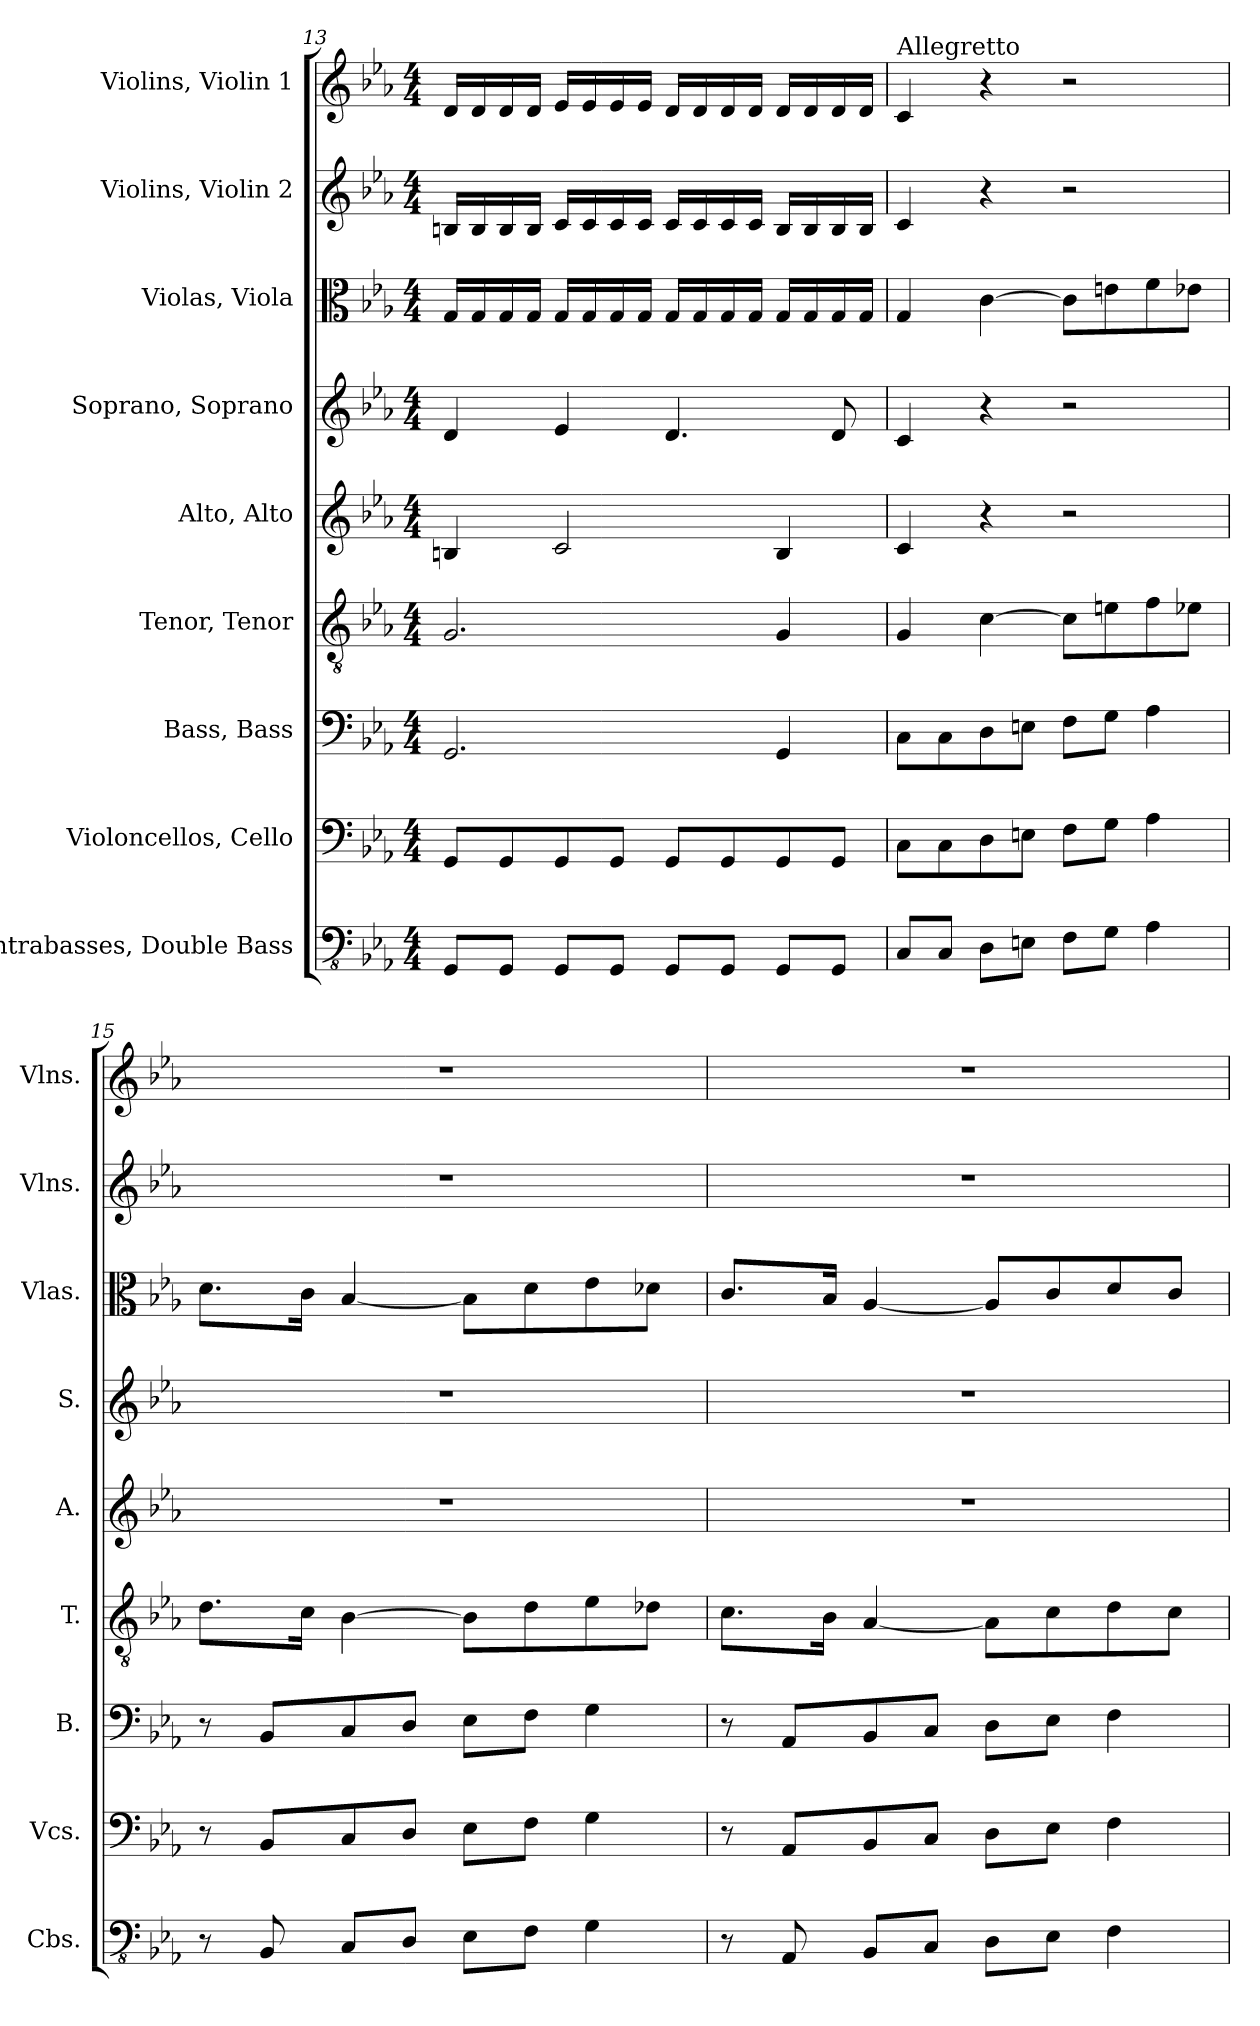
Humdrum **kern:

**kern	**kern	**kern	**kern	**kern	**kern	**kern	**kern	**kern
*part9	*part8	*part7	*part6	*part5	*part4	*part3	*part2	*part1
*staff9	*staff8	*staff7	*staff6	*staff5	*staff4	*staff3	*staff2	*staff1
*I"Contrabasses, Double Bass	*I"Violoncellos, Cello	*I"Bass, Bass	*I"Tenor, Tenor	*I"Alto, Alto	*I"Soprano, Soprano	*I"Violas, Viola	*I"Violins, Violin 2	*I"Violins, Violin 1
*I'Cbs.	*I'Vcs.	*I'B.	*I'T.	*I'A.	*I'S.	*I'Vlas.	*I'Vlns.	*I'Vlns.
!!LO:PB:g=z
*clefFv4	*clefF4	*clefF4	*clefGv2	*clefG2	*clefG2	*clefC3	*clefG2	*clefG2
*k[b-e-a-]	*k[b-e-a-]	*k[b-e-a-]	*k[b-e-a-]	*k[b-e-a-]	*k[b-e-a-]	*k[b-e-a-]	*k[b-e-a-]	*k[b-e-a-]
*M4/4	*M4/4	*M4/4	*M4/4	*M4/4	*M4/4	*M4/4	*M4/4	*M4/4
=13	=13	=13	=13	=13	=13	=13	=13	=13
8GGG/L	8GG/L	2.GG/	2.G/	4Bn/	4d/	16G/LL	16Bn/LL	16d/LL
.	.	.	.	.	.	16G/	16B/	16d/
8GGG/J	8GG/	.	.	.	.	16G/	16B/	16d/
.	.	.	.	.	.	16G/JJ	16B/JJ	16d/JJ
8GGG/L	8GG/	.	.	2c/	4e-/	16G/LL	16c/LL	16e-/LL
.	.	.	.	.	.	16G/	16c/	16e-/
8GGG/J	8GG/J	.	.	.	.	16G/	16c/	16e-/
.	.	.	.	.	.	16G/JJ	16c/JJ	16e-/JJ
*	*	*	*	*	*	*	*	*MM35
8GGG/L	8GG/L	.	.	.	4.d/	16G/LL	16c/LL	16d/LL
.	.	.	.	.	.	16G/	16c/	16d/
8GGG/J	8GG/	.	.	.	.	16G/	16c/	16d/
.	.	.	.	.	.	16G/JJ	16c/JJ	16d/JJ
*	*	*	*	*	*	*	*	*MM30
8GGG/L	8GG/	4GG/	4G/	4B/	.	16G/LL	16B/LL	16d/LL
.	.	.	.	.	.	16G/	16B/	16d/
*	*	*	*	*	*	*	*	*MM25
8GGG/J	8GG/J	.	.	.	8d/	16G/	16B/	16d/
.	.	.	.	.	.	16G/JJ	16B/JJ	16d/JJ
=14	=14	=14	=14	=14	=14	=14	=14	=14
*	*	*	*	*	*	*	*	*MM112
!	!	!	!	!	!	!	!	!LO:TX:a:t=Allegretto
8CC/L	8C\L	8C\L	4G/	4c/	4c/	4G/	4c/	4c/
8CC/J	8C\	8C\	.	.	.	.	.	.
8DD\L	8D\	8D\	[4c\	4r	4r	[4c\	4r	4r
8EEn\J	8En\J	8En\J	.	.	.	.	.	.
8FF\L	8F\L	8F\L	8c\L]	2r	2r	8c\L]	2r	2r
8GG\J	8G\J	8G\J	8en\	.	.	8en\	.	.
4AA-\	4A-\	4A-\	8f\	.	.	8f\	.	.
.	.	.	8e-X\J	.	.	8e-X\J	.	.
=15	=15	=15	=15	=15	=15	=15	=15	=15
8r	8r	8r	8.d\L	1r	1r	8.d\L	1r	1r
8BBB-/	8BB-/L	8BB-/L	.	.	.	.	.	.
.	.	.	16c\Jk	.	.	16c\Jk	.	.
8CC/L	8C/	8C/	[4B-\	.	.	[4B-/	.	.
8DD/J	8D/J	8D/J	.	.	.	.	.	.
8EE-\L	8E-\L	8E-\L	8B-\L]	.	.	8B-\L]	.	.
8FF\J	8F\J	8F\J	8d\	.	.	8d\	.	.
4GG\	4G\	4G\	8e-\	.	.	8e-\	.	.
.	.	.	8d-X\J	.	.	8d-X\J	.	.
=16	=16	=16	=16	=16	=16	=16	=16	=16
8r	8r	8r	8.c\L	1r	1r	8.c/L	1r	1r
8AAA-/	8AA-/L	8AA-/L	.	.	.	.	.	.
.	.	.	16B-\Jk	.	.	16B-/Jk	.	.
8BBB-/L	8BB-/	8BB-/	[4A-/	.	.	[4A-/	.	.
8CC/J	8C/J	8C/J	.	.	.	.	.	.
8DD\L	8D\L	8D\L	8A-\L]	.	.	8A-/L]	.	.
8EE-\J	8E-\J	8E-\J	8c\	.	.	8c/	.	.
4FF\	4F\	4F\	8d\	.	.	8d/	.	.
.	.	.	8c\J	.	.	8c/J	.	.
=	=	=	=	=	=	=	=	=
*-	*-	*-	*-	*-	*-	*-	*-	*-
